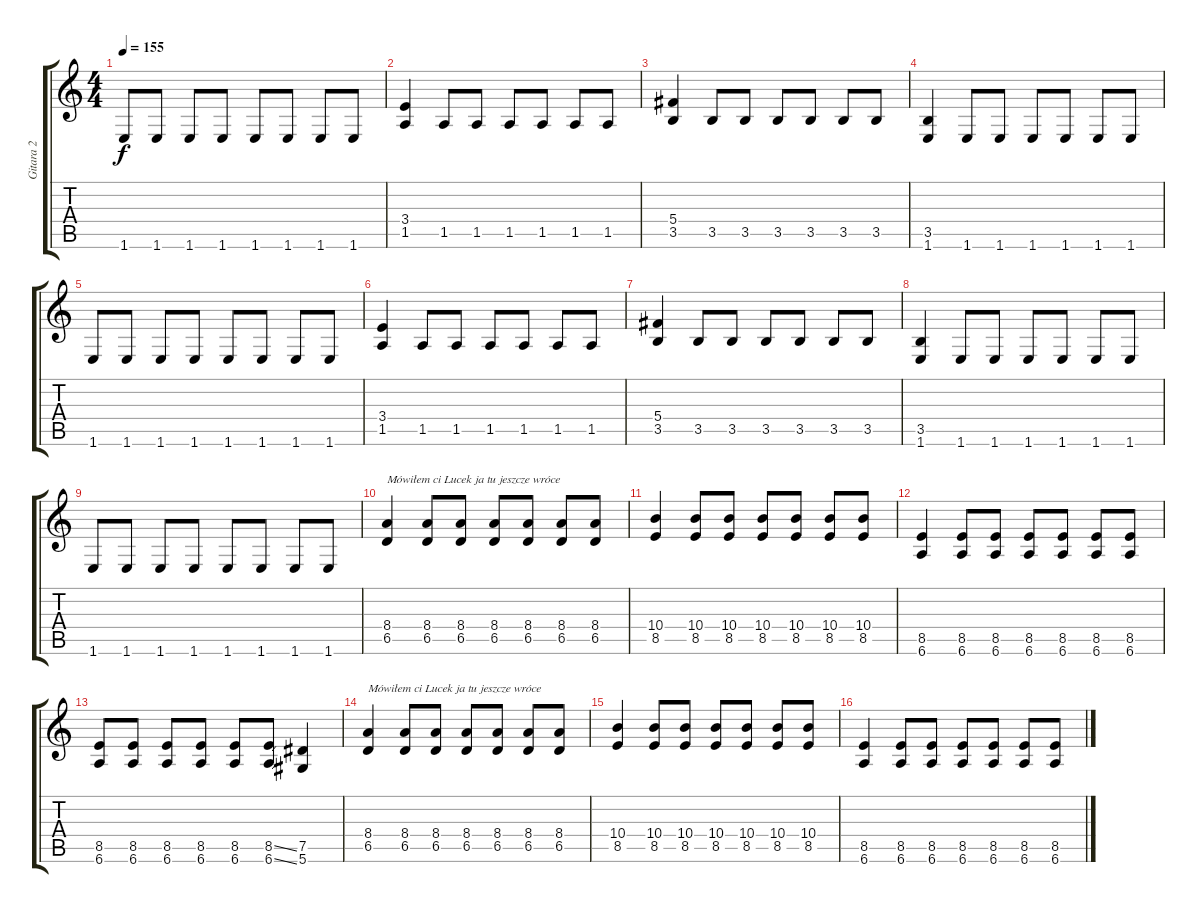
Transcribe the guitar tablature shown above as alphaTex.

\track ("Gitara 2" "Gitara 2") {instrument distortionguitar}
\staff {score tabs}
\tuning (Eb4 Bb3 Gb3 Db3 Ab2 Eb2) {hide}
\ts (4 4)
\tempo 155
\clef g2
\ks c
1.6.8{dy f} 1.6.8 1.6.8 1.6.8 1.6.8 1.6.8 1.6.8 1.6.8 |
(3.4 1.5).4 1.5.8 1.5.8 1.5.8 1.5.8 1.5.8 1.5.8 |
(5.4 3.5).4 3.5.8 3.5.8 3.5.8 3.5.8 3.5.8 3.5.8 |
(3.5 1.6).4 1.6.8 1.6.8 1.6.8 1.6.8 1.6.8 1.6.8 |
1.6.8 1.6.8 1.6.8 1.6.8 1.6.8 1.6.8 1.6.8 1.6.8 |
(3.4 1.5).4 1.5.8 1.5.8 1.5.8 1.5.8 1.5.8 1.5.8 |
(5.4 3.5).4 3.5.8 3.5.8 3.5.8 3.5.8 3.5.8 3.5.8 |
(3.5 1.6).4 1.6.8 1.6.8 1.6.8 1.6.8 1.6.8 1.6.8 |
1.6.8 1.6.8 1.6.8 1.6.8 1.6.8 1.6.8 1.6.8 1.6.8 |
(8.4 6.5).4{txt "Mówiłem ci Lucek ja tu jeszcze wróce"} (8.4 6.5).8 (8.4 6.5).8 (8.4 6.5).8 (8.4 6.5).8 (8.4 6.5).8 (8.4 6.5).8 |
(10.4 8.5).4 (10.4 8.5).8 (10.4 8.5).8 (10.4 8.5).8 (10.4 8.5).8 (10.4 8.5).8 (10.4 8.5).8 |
(8.5 6.6).4 (8.5 6.6).8 (8.5 6.6).8 (8.5 6.6).8 (8.5 6.6).8 (8.5 6.6).8 (8.5 6.6).8 |
(8.5 6.6).8 (8.5 6.6).8 (8.5 6.6).8 (8.5 6.6).8 (8.5 6.6).8 (8.5{ss} 6.6{ss}).8 (7.5 5.6).4 |
(8.4 6.5).4{txt "Mówiłem ci Lucek ja tu jeszcze wróce"} (8.4 6.5).8 (8.4 6.5).8 (8.4 6.5).8 (8.4 6.5).8 (8.4 6.5).8 (8.4 6.5).8 |
(10.4 8.5).4 (10.4 8.5).8 (10.4 8.5).8 (10.4 8.5).8 (10.4 8.5).8 (10.4 8.5).8 (10.4 8.5).8 |
(8.5 6.6).4 (8.5 6.6).8 (8.5 6.6).8 (8.5 6.6).8 (8.5 6.6).8 (8.5 6.6).8 (8.5 6.6).8
